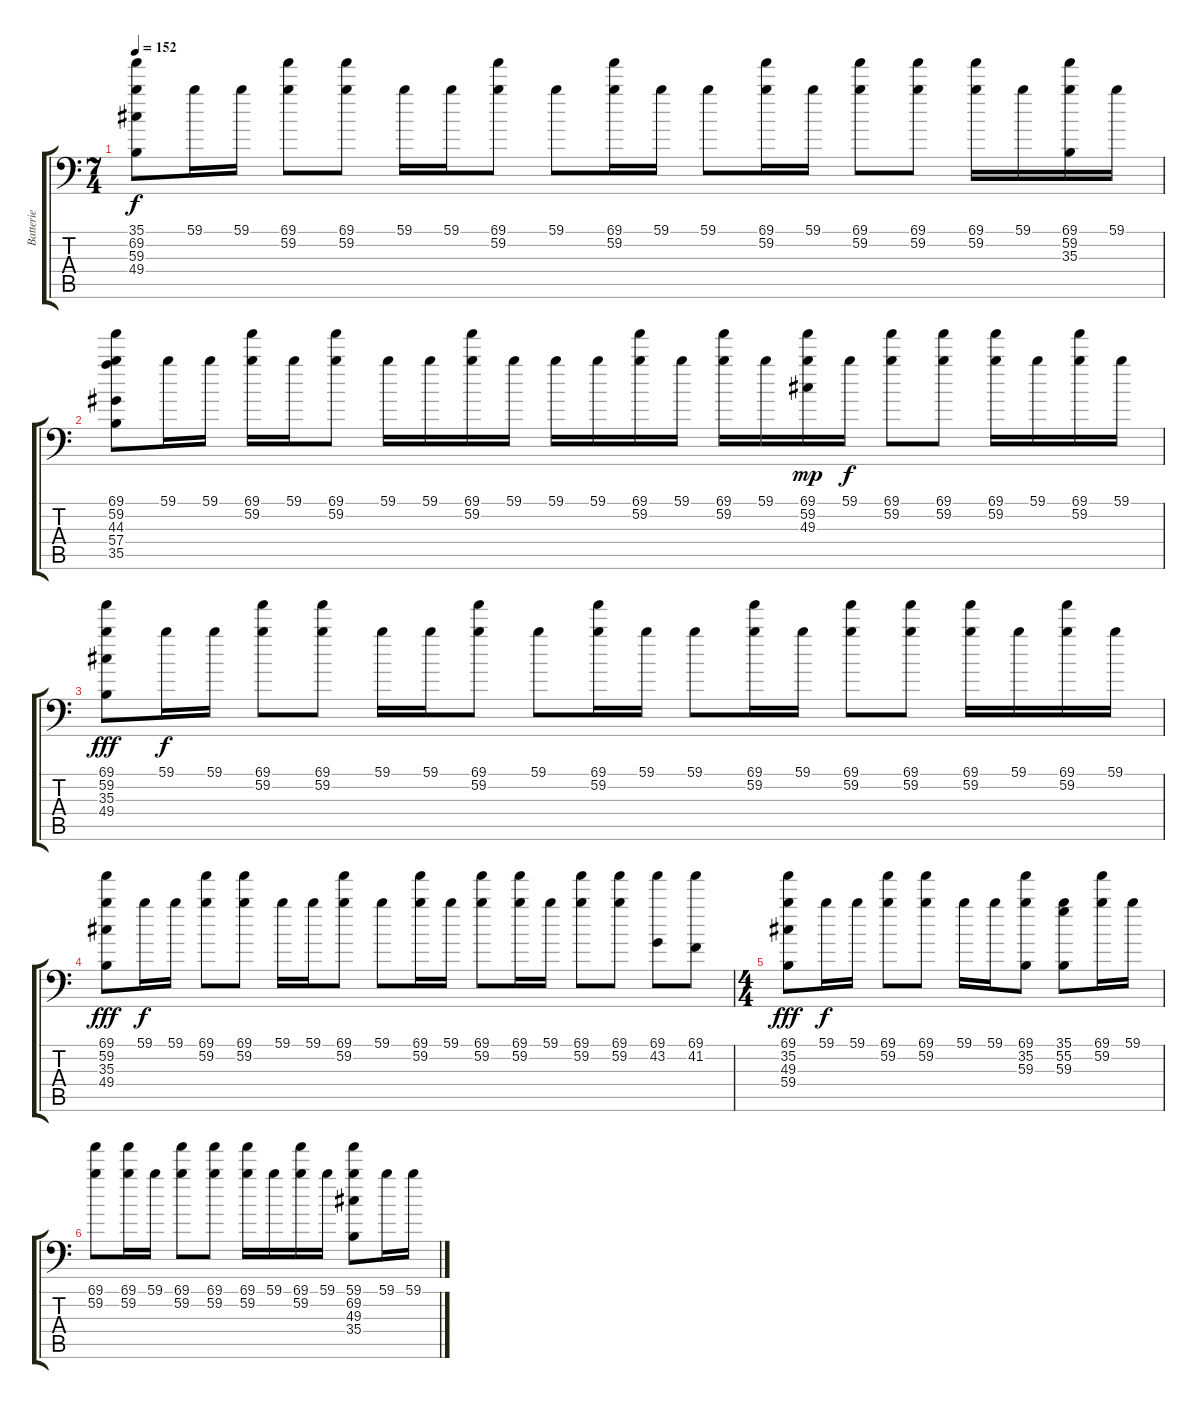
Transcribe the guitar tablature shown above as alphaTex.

\track ("Batterie" "Batterie") {instrument acousticgrandpiano}
\staff {score tabs}
\tuning (C-1 C-1 C-1 C-1 C-1 C-1) {hide}
\ts (7 4)
\tempo 152
\clef f4
\ks c
(35.1 69.2 59.3 49.4).8{dy f} 59.1.16 59.1.16 (69.1 59.2).8 (69.1 59.2).8 59.1.16 59.1.16 (69.1 59.2).8 59.1.8 (69.1 59.2).16 59.1.16 59.1.8 (69.1 59.2).16 59.1.16 (69.1 59.2).8 (69.1 59.2).8 (69.1 59.2).16 59.1.16 (69.1 59.2 35.3).16 59.1.16 |
(69.1 59.2 44.3 57.4 35.5).8 59.1.16 59.1.16 (69.1 59.2).16 59.1.16 (69.1 59.2).8 59.1.16 59.1.16 (69.1 59.2).16 59.1.16 59.1.16 59.1.16 (69.1 59.2).16 59.1.16 (69.1 59.2).16 59.1.16 (69.1 59.2 49.3).16{dy mp} 59.1.16{dy f} (69.1 59.2).8 (69.1 59.2).8 (69.1 59.2).16 59.1.16 (69.1 59.2).16 59.1.16 |
(69.1 59.2 35.3 49.4).8{dy fff} 59.1.16{dy f} 59.1.16 (69.1 59.2).8 (69.1 59.2).8 59.1.16 59.1.16 (69.1 59.2).8 59.1.8 (69.1 59.2).16 59.1.16 59.1.8 (69.1 59.2).16 59.1.16 (69.1 59.2).8 (69.1 59.2).8 (69.1 59.2).16 59.1.16 (69.1 59.2).16 59.1.16 |
(69.1 59.2 35.3 49.4).8{dy fff} 59.1.16{dy f} 59.1.16 (69.1 59.2).8 (69.1 59.2).8 59.1.16 59.1.16 (69.1 59.2).8 59.1.8 (69.1 59.2).16 59.1.16 (69.1 59.2).8 (69.1 59.2).16 59.1.16 (69.1 59.2).8 (69.1 59.2).8 (69.1 43.2).8 (69.1 41.2).8 |
\ts (4 4)
(69.1 35.2 49.3 59.4).8{dy fff} 59.1.16{dy f} 59.1.16 (69.1 59.2).8 (69.1 59.2).8 59.1.16 59.1.16 (69.1 35.2 59.3).8 (35.1 55.2 59.3).8 (69.1 59.2).16 59.1.16 |
(69.1 59.2).8 (69.1 59.2).16 59.1.16 (69.1 59.2).8 (69.1 59.2).8 (69.1 59.2).16 59.1.16 (69.1 59.2).16 59.1.16 (59.1 69.2 49.3 35.4).8 59.1.16 59.1.16
